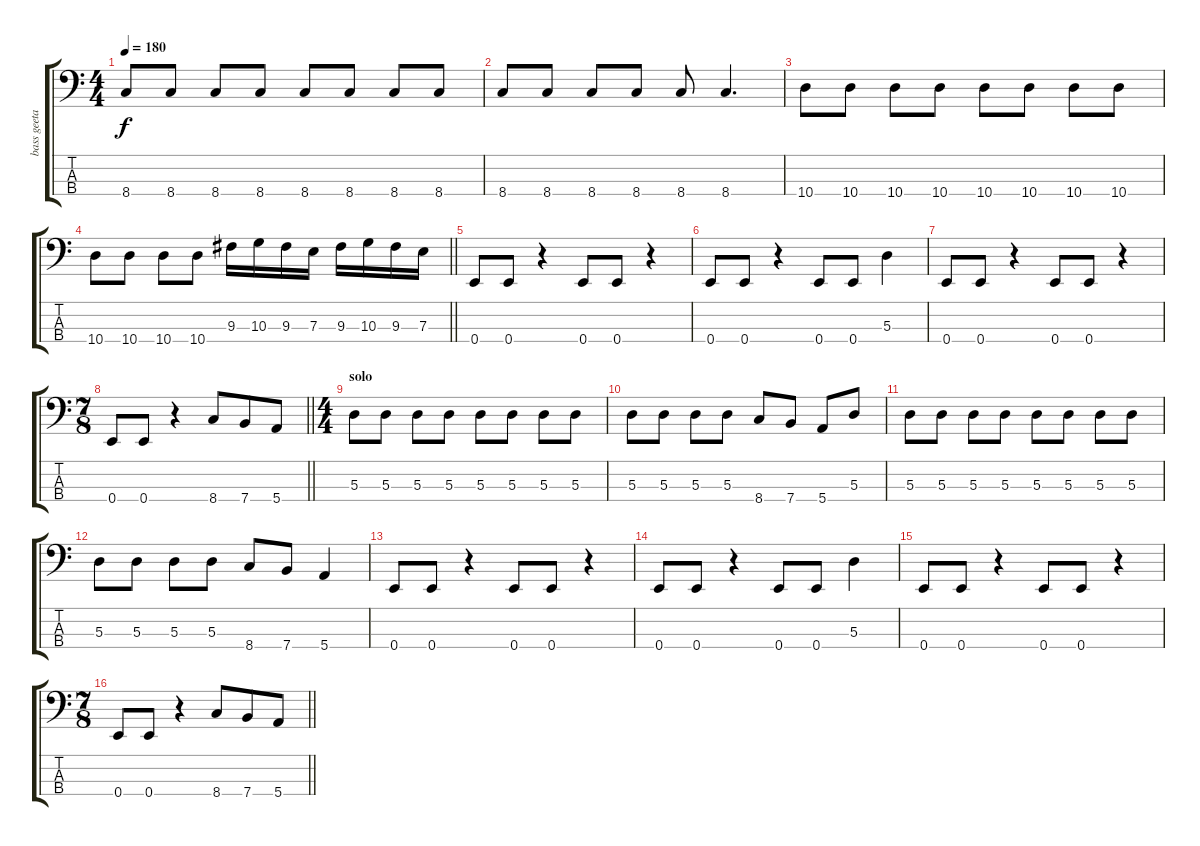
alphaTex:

\track ("bass geetar" "bass geeta") {instrument electricbasspick}
\staff {score tabs}
\tuning (G2 D2 A1 E1) {hide}
\ts (4 4)
\tempo 180
\clef f4
\ks c
8.4.8{dy f} 8.4.8 8.4.8 8.4.8 8.4.8 8.4.8 8.4.8 8.4.8 |
8.4.8 8.4.8 8.4.8 8.4.8 8.4.8 8.4.4{d} |
10.4.8 10.4.8 10.4.8 10.4.8 10.4.8 10.4.8 10.4.8 10.4.8 |
\barLineRight lightlight
10.4.8 10.4.8 10.4.8 10.4.8 9.3.16 10.3.16 9.3.16 7.3.16 9.3.16 10.3.16 9.3.16 7.3.16 |
0.4.8 0.4.8 r.4 0.4.8 0.4.8 r.4 |
0.4.8 0.4.8 r.4 0.4.8 0.4.8 5.3.4 |
0.4.8 0.4.8 r.4 0.4.8 0.4.8 r.4 |
\ts (7 8)
\barLineRight lightlight
0.4.8 0.4.8 r.4 8.4.8 7.4.8 5.4.8 |
\ts (4 4)
\section ("" "solo")
5.3.8 5.3.8 5.3.8 5.3.8 5.3.8 5.3.8 5.3.8 5.3.8 |
5.3.8 5.3.8 5.3.8 5.3.8 8.4.8 7.4.8 5.4.8 5.3.8 |
5.3.8 5.3.8 5.3.8 5.3.8 5.3.8 5.3.8 5.3.8 5.3.8 |
5.3.8 5.3.8 5.3.8 5.3.8 8.4.8 7.4.8 5.4.4 |
0.4.8 0.4.8 r.4 0.4.8 0.4.8 r.4 |
0.4.8 0.4.8 r.4 0.4.8 0.4.8 5.3.4 |
0.4.8 0.4.8 r.4 0.4.8 0.4.8 r.4 |
\ts (7 8)
\barLineRight lightlight
0.4.8 0.4.8 r.4 8.4.8 7.4.8 5.4.8
